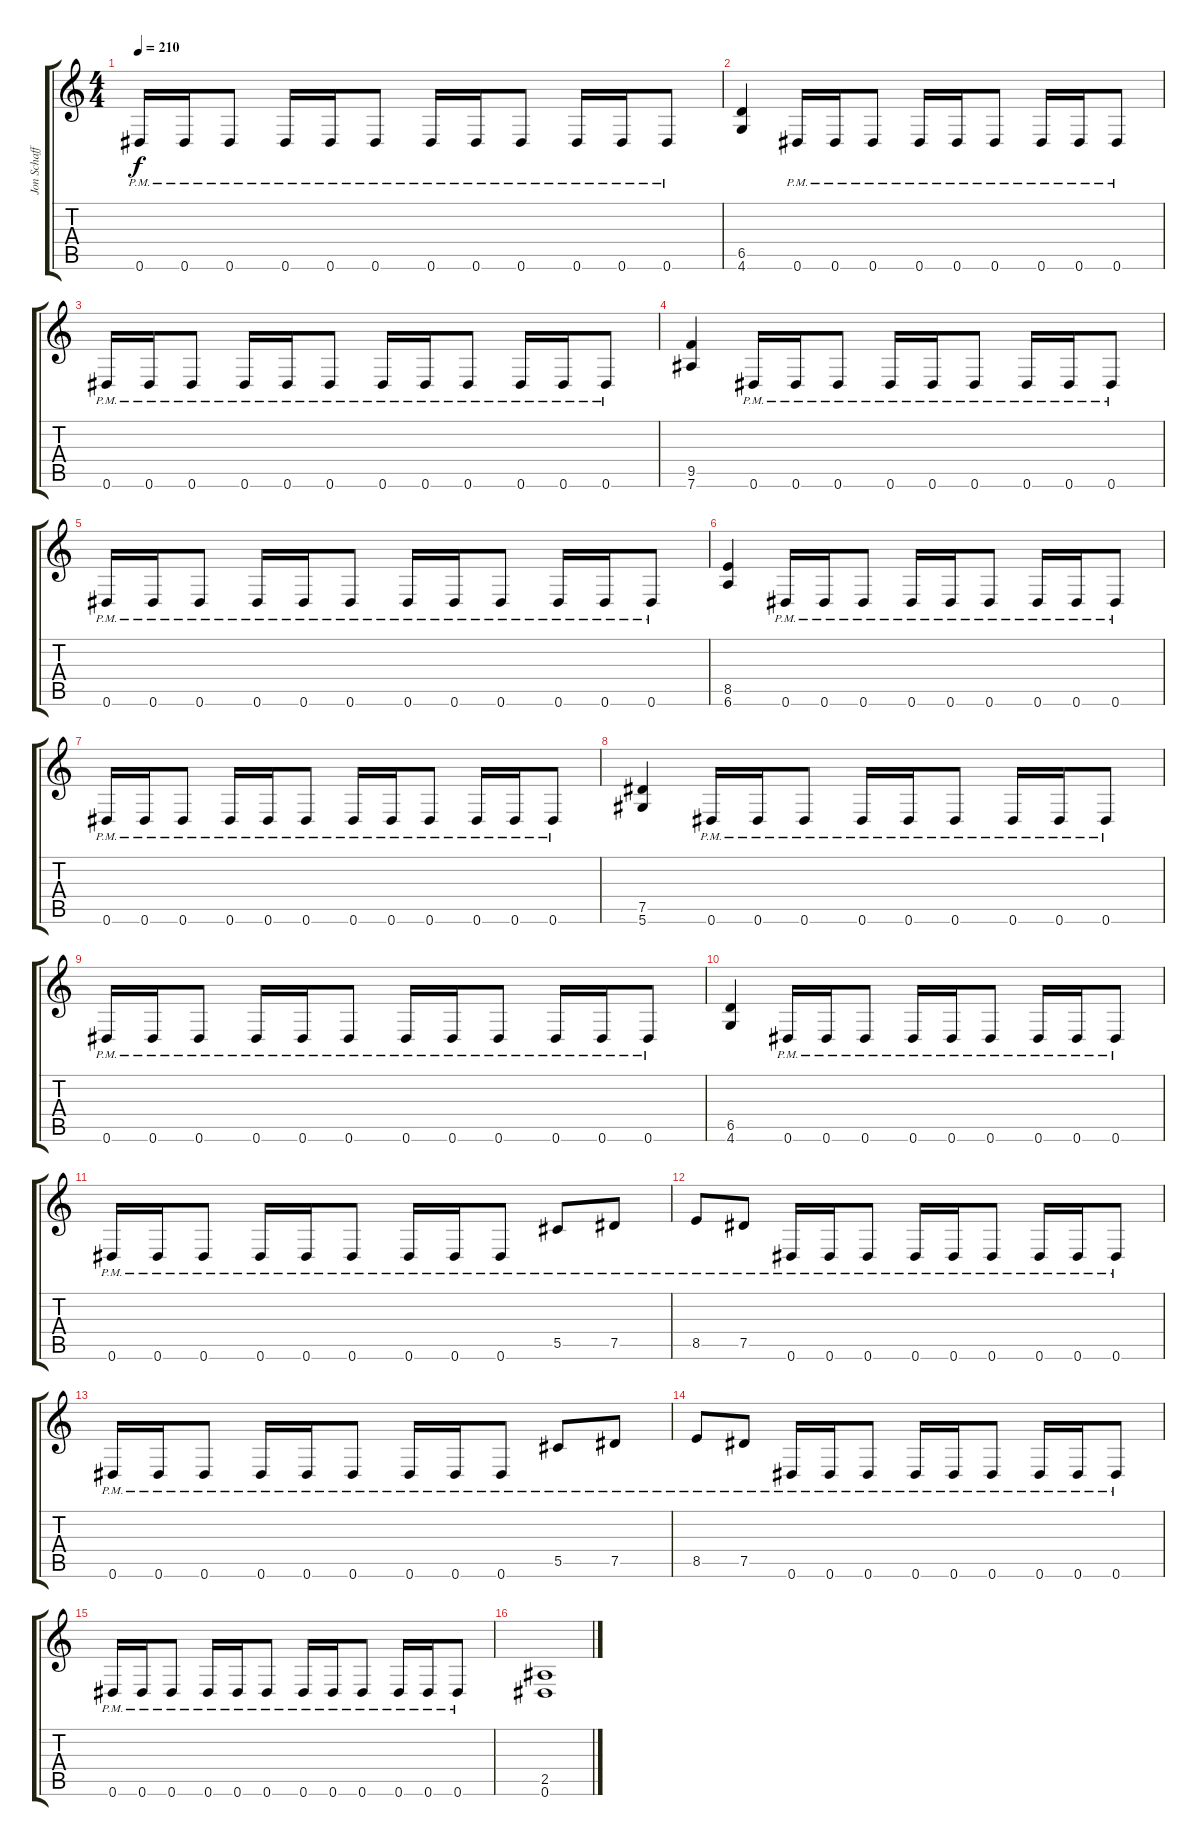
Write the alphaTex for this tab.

\track ("Jon Schaffer" "Jon Schaff") {instrument distortionguitar}
\staff {score tabs}
\tuning (Eb4 Bb3 Gb3 Db3 Ab2 Eb2) {hide}
\ts (4 4)
\tempo 210
\clef g2
\ks c
0.6{pm}.16{dy f} 0.6{pm}.16 0.6{pm}.8 0.6{pm}.16 0.6{pm}.16 0.6{pm}.8 0.6{pm}.16 0.6{pm}.16 0.6{pm}.8 0.6{pm}.16 0.6{pm}.16 0.6{pm}.8 |
(6.5 4.6).4 0.6{pm}.16 0.6{pm}.16 0.6{pm}.8 0.6{pm}.16 0.6{pm}.16 0.6{pm}.8 0.6{pm}.16 0.6{pm}.16 0.6{pm}.8 |
0.6{pm}.16 0.6{pm}.16 0.6{pm}.8 0.6{pm}.16 0.6{pm}.16 0.6{pm}.8 0.6{pm}.16 0.6{pm}.16 0.6{pm}.8 0.6{pm}.16 0.6{pm}.16 0.6{pm}.8 |
(9.5 7.6).4 0.6{pm}.16 0.6{pm}.16 0.6{pm}.8 0.6{pm}.16 0.6{pm}.16 0.6{pm}.8 0.6{pm}.16 0.6{pm}.16 0.6{pm}.8 |
0.6{pm}.16 0.6{pm}.16 0.6{pm}.8 0.6{pm}.16 0.6{pm}.16 0.6{pm}.8 0.6{pm}.16 0.6{pm}.16 0.6{pm}.8 0.6{pm}.16 0.6{pm}.16 0.6{pm}.8 |
(8.5 6.6).4 0.6{pm}.16 0.6{pm}.16 0.6{pm}.8 0.6{pm}.16 0.6{pm}.16 0.6{pm}.8 0.6{pm}.16 0.6{pm}.16 0.6{pm}.8 |
0.6{pm}.16 0.6{pm}.16 0.6{pm}.8 0.6{pm}.16 0.6{pm}.16 0.6{pm}.8 0.6{pm}.16 0.6{pm}.16 0.6{pm}.8 0.6{pm}.16 0.6{pm}.16 0.6{pm}.8 |
(7.5 5.6).4 0.6{pm}.16 0.6{pm}.16 0.6{pm}.8 0.6{pm}.16 0.6{pm}.16 0.6{pm}.8 0.6{pm}.16 0.6{pm}.16 0.6{pm}.8 |
0.6{pm}.16 0.6{pm}.16 0.6{pm}.8 0.6{pm}.16 0.6{pm}.16 0.6{pm}.8 0.6{pm}.16 0.6{pm}.16 0.6{pm}.8 0.6{pm}.16 0.6{pm}.16 0.6{pm}.8 |
(6.5 4.6).4 0.6{pm}.16 0.6{pm}.16 0.6{pm}.8 0.6{pm}.16 0.6{pm}.16 0.6{pm}.8 0.6{pm}.16 0.6{pm}.16 0.6{pm}.8 |
0.6{pm}.16 0.6{pm}.16 0.6{pm}.8 0.6{pm}.16 0.6{pm}.16 0.6{pm}.8 0.6{pm}.16 0.6{pm}.16 0.6{pm}.8 5.5{pm}.8 7.5{pm}.8 |
8.5{pm}.8 7.5{pm}.8 0.6{pm}.16 0.6{pm}.16 0.6{pm}.8 0.6{pm}.16 0.6{pm}.16 0.6{pm}.8 0.6{pm}.16 0.6{pm}.16 0.6{pm}.8 |
0.6{pm}.16 0.6{pm}.16 0.6{pm}.8 0.6{pm}.16 0.6{pm}.16 0.6{pm}.8 0.6{pm}.16 0.6{pm}.16 0.6{pm}.8 5.5{pm}.8 7.5{pm}.8 |
8.5{pm}.8 7.5{pm}.8 0.6{pm}.16 0.6{pm}.16 0.6{pm}.8 0.6{pm}.16 0.6{pm}.16 0.6{pm}.8 0.6{pm}.16 0.6{pm}.16 0.6{pm}.8 |
0.6{pm}.16 0.6{pm}.16 0.6{pm}.8 0.6{pm}.16 0.6{pm}.16 0.6{pm}.8 0.6{pm}.16 0.6{pm}.16 0.6{pm}.8 0.6{pm}.16 0.6{pm}.16 0.6{pm}.8 |
(2.5 0.6).1
